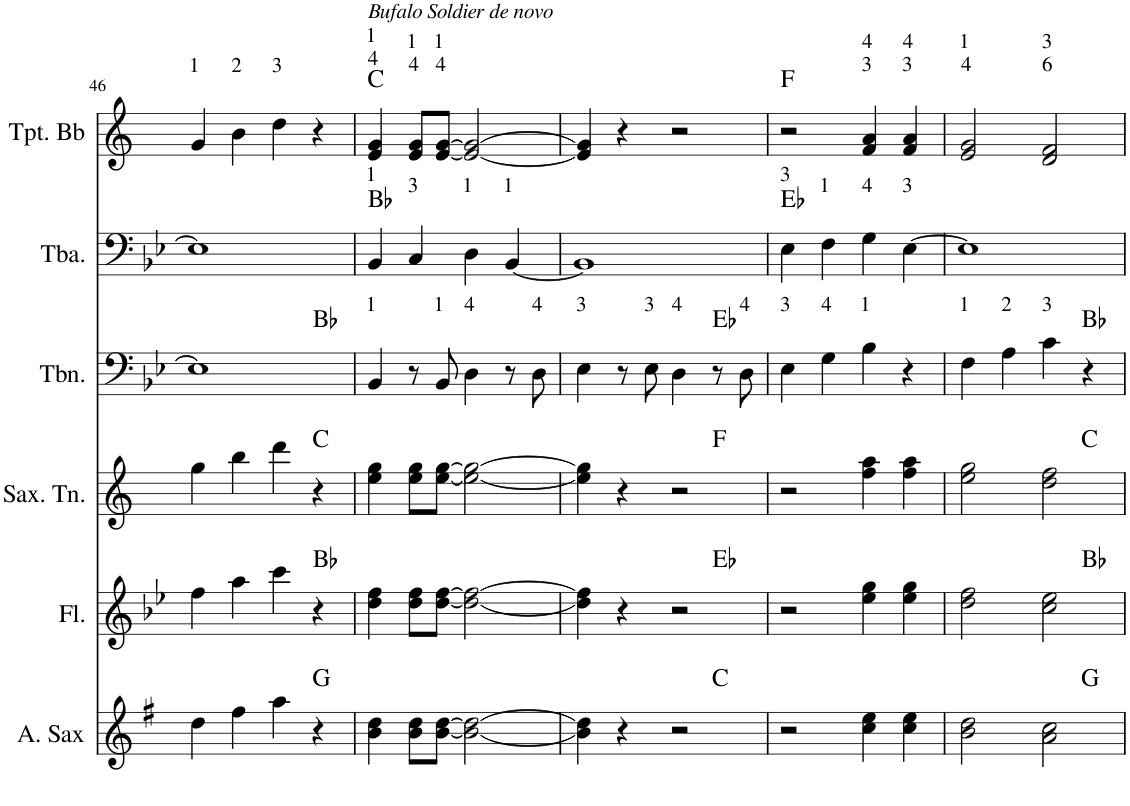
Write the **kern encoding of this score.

**kern	**harte	**kern	**harte	**kern	**harte	**kern	**harte	**kern	**harte	**kern	**harte
*part6	*part6	*part5	*part5	*part4	*part4	*part3	*part3	*part2	*part2	*part1	*part1
*staff6	*	*staff5	*	*staff4	*	*staff3	*	*staff2	*	*staff1	*
*I"Saxofone Alto	*	*I"Flauta Transversal	*	*I"Saxofone Tenor	*	*I"Trombone	*	*I"Tuba	*	*I"Trompete Bb	*
*	*	*I'Fl.	*	*I'Sax. Tn.	*	*I'Tbn.	*	*I'Tba.	*	*I'Tpt. Bb	*
!!LO:PB:g=z
*clefG2	*	*clefG2	*	*clefG2	*	*clefF4	*	*clefF4	*	*clefG2	*
*Trd5c9	*	*	*	*Trd8c14	*	*	*	*	*	*Trd1c2	*
*k[f#]	*	*k[b-e-]	*	*k[]	*	*k[b-e-]	*	*k[b-e-]	*	*k[]	*
*M4/4	*	*M4/4	*	*M4/4	*	*M4/4	*	*M4/4	*	*M4/4	*
=46	=46	=46	=46	=46	=46	=46	=46	=46	=46	=46	=46
!	!	!	!	!	!	!	!	!	!	!LO:TX:a:t=1	!
*	*	*	*	*	*	*^	*	*	*	*	*
4dd\	.	4ff\	.	4gg\	.	1E-]	2.ryy	.	1E-]	.	4g/	.
!	!	!	!	!	!	!	!	!	!	!	!LO:TX:a:t=2	!
4ff#\	.	4aa\	.	4bb\	.	.	.	.	.	.	4b\	.
!	!	!	!	!	!	!	!	!	!	!	!LO:TX:a:t=3	!
4aa\	.	4ccc\	.	4ddd\	.	.	.	.	.	.	4dd\	.
4r	G:maj	4r	Bb:maj	4r	C:maj	.	4ryy	Bb:maj	.	.	4r	.
=47	=47	=47	=47	=47	=47	=47	=47	=47	=47	=47	=47	=47
!	!	!	!	!	!	!	!	!	!	!	!LO:TX:a:t=1	!
!	!	!	!	!	!	!	!	!	!	!	!LO:TX:a:t=4	!
!	!	!	!	!	!	!	!	!	!	!	!LO:TX:a:i:t=Bufalo Soldier de novo	!
!	!	!	!	!	!	!	!	!	!LO:TX:a:t=1	!	!	!
!	!	!	!	!	!	!LO:TX:a:t=1	!	!	!	!	!	!
*	*	*	*	*	*	*v	*v	*	*	*	*	*
4b\ 4dd\	.	4dd\ 4ff\	.	4ee\ 4gg\	.	4BB-/	.	4BB-/	Bb:maj	4e/ 4g/	C:maj
!	!	!	!	!	!	!	!	!	!	!LO:TX:a:t=1	!
!	!	!	!	!	!	!	!	!	!	!LO:TX:a:t=4	!
!	!	!	!	!	!	!	!	!LO:TX:a:t=3	!	!	!
8b\ 8dd\L	.	8dd\ 8ff\L	.	8ee\ 8gg\L	.	8r	.	4C/	.	8e/ 8g/L	.
!	!	!	!	!	!	!	!	!	!	!LO:TX:a:t=1	!
!	!	!	!	!	!	!	!	!	!	!LO:TX:a:t=4	!
!	!	!	!	!	!	!LO:TX:a:t=1	!	!	!	!	!
[8b\ [8dd\J	.	[8dd\ [8ff\J	.	[8ee\ [8gg\J	.	8BB-/	.	.	.	[8e/ [8g/J	.
!	!	!	!	!	!	!	!	!LO:TX:a:t=1	!	!	!
!	!	!	!	!	!	!LO:TX:a:t=4	!	!	!	!	!
2b\_ 2dd\_	.	2dd\_ 2ff\_	.	2ee\_ 2gg\_	.	4D\	.	4D\	.	2e/_ 2g/_	.
!	!	!	!	!	!	!	!	!LO:TX:a:t=1	!	!	!
.	.	.	.	.	.	8r	.	[4BB-/	.	.	.
!	!	!	!	!	!	!LO:TX:a:t=4	!	!	!	!	!
.	.	.	.	.	.	8D\	.	.	.	.	.
=48	=48	=48	=48	=48	=48	=48	=48	=48	=48	=48	=48
!	!	!	!	!	!	!LO:TX:a:t=3	!	!	!	!	!
*^	*	*^	*	*^	*	*	*	*	*	*	*
4b\] 4dd\]	2.ryy	.	4dd\] 4ff\]	2.ryy	.	4ee\] 4gg\]	2.ryy	.	4E-\	.	1BB-]	.	4e/] 4g/]	.
4r	.	.	4r	.	.	4r	.	.	8r	.	.	.	4r	.
!	!	!	!	!	!	!	!	!	!LO:TX:a:t=3	!	!	!	!	!
.	.	.	.	.	.	.	.	.	8E-\	.	.	.	.	.
!	!	!	!	!	!	!	!	!	!LO:TX:a:t=4	!	!	!	!	!
2r	.	.	2r	.	.	2r	.	.	4D\	.	.	.	2r	.
.	4ryy	C:maj	.	4ryy	Eb:maj	.	4ryy	F:maj	8r	Eb:maj	.	.	.	.
!	!	!	!	!	!	!	!	!	!LO:TX:a:t=4	!	!	!	!	!
.	.	.	.	.	.	.	.	.	8D\	.	.	.	.	.
=49	=49	=49	=49	=49	=49	=49	=49	=49	=49	=49	=49	=49	=49	=49
!	!	!	!	!	!	!	!	!	!	!	!LO:TX:a:t=3	!	!	!
!	!	!	!	!	!	!	!	!	!LO:TX:a:t=3	!	!	!	!	!
*v	*v	*	*	*	*	*v	*v	*	*	*	*	*	*	*
*	*	*v	*v	*	*	*	*	*	*	*	*	*
2r	.	2r	.	2r	.	4E-\	.	4E-\	Eb:maj	2r	F:maj
!	!	!	!	!	!	!	!	!LO:TX:a:t=1	!	!	!
!	!	!	!	!	!	!LO:TX:a:t=4	!	!	!	!	!
.	.	.	.	.	.	4G\	.	4F\	.	.	.
!	!	!	!	!	!	!	!	!	!	!LO:TX:a:t=4	!
!	!	!	!	!	!	!	!	!	!	!LO:TX:a:t=3	!
!	!	!	!	!	!	!	!	!LO:TX:a:t=4	!	!	!
!	!	!	!	!	!	!LO:TX:a:t=1	!	!	!	!	!
4cc\ 4ee\	.	4ee-\ 4gg\	.	4ff\ 4aa\	.	4B-\	.	4G\	.	4f/ 4a/	.
!	!	!	!	!	!	!	!	!	!	!LO:TX:a:t=4	!
!	!	!	!	!	!	!	!	!	!	!LO:TX:a:t=3	!
!	!	!	!	!	!	!	!	!LO:TX:a:t=3	!	!	!
4cc\ 4ee\	.	4ee-\ 4gg\	.	4ff\ 4aa\	.	4r	.	[4E-\	.	4f/ 4a/	.
=50	=50	=50	=50	=50	=50	=50	=50	=50	=50	=50	=50
!	!	!	!	!	!	!	!	!	!	!LO:TX:a:t=1	!
!	!	!	!	!	!	!	!	!	!	!LO:TX:a:t=4	!
!	!	!	!	!	!	!LO:TX:a:t=1	!	!	!	!	!
*^	*	*^	*	*^	*	*	*	*	*	*	*
2b\ 2dd\	2.ryy	.	2dd\ 2ff\	2.ryy	.	2ee\ 2gg\	2.ryy	.	4F\	.	1E-]	.	2e/ 2g/	.
!	!	!	!	!	!	!	!	!	!LO:TX:a:t=2	!	!	!	!	!
.	.	.	.	.	.	.	.	.	4A\	.	.	.	.	.
!	!	!	!	!	!	!	!	!	!	!	!	!	!LO:TX:a:t=3	!
!	!	!	!	!	!	!	!	!	!	!	!	!	!LO:TX:a:t=6	!
!	!	!	!	!	!	!	!	!	!LO:TX:a:t=3	!	!	!	!	!
2a\ 2cc\	.	.	2cc\ 2ee-\	.	.	2dd\ 2ff\	.	.	4c\	.	.	.	2d/ 2f/	.
.	4ryy	G:maj	.	4ryy	Bb:maj	.	4ryy	C:maj	4r	Bb:maj	.	.	.	.
*v	*v	*	*	*	*	*v	*v	*	*	*	*	*	*	*
*	*	*v	*v	*	*	*	*	*	*	*	*	*
=	=	=	=	=	=	=	=	=	=	=	=
*-	*-	*-	*-	*-	*-	*-	*-	*-	*-	*-	*-
